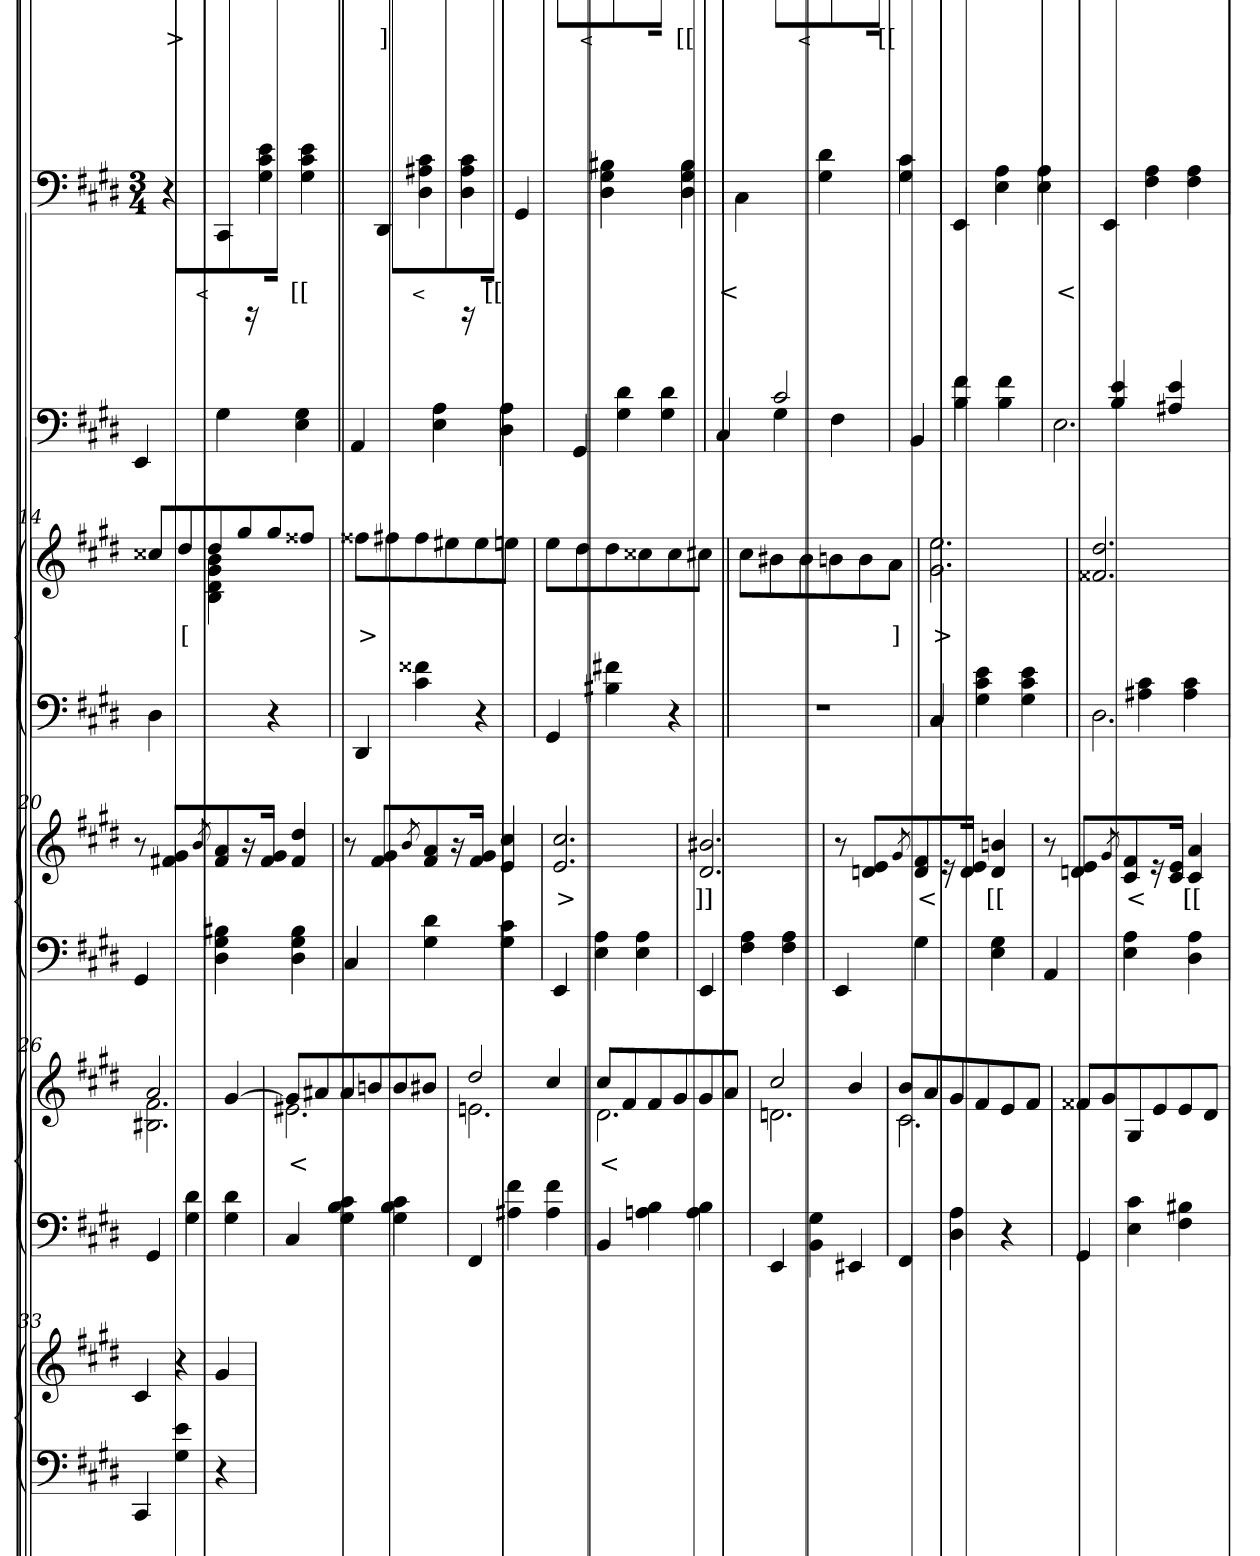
**kern	**kern	**text
*part2	*part1	*part1
*staff2	*staff1	*staff1
*clefF4	*clefG2	*
*k[f#c#g#d#]	*k[f#c#g#d#]	*
*M3/4	*M3/4	*
=1	=1	=1
4r	[4g#	>
=2	=2	=2
4CC#	2.ee 2.g#]	.
4e 4c# 4G#	.	.
4e 4c# 4G#	.	.
=3	=3	=3
4DD#	2.dd# 2.f##X	]
4c# 4A#X 4D#	.	.
4c# 4A# 4D#	.	.
=4	=4	=4
4GG#	8r	.
.	8g# 8f#XL	.
.	8qb/	<
4B#X 4G# 4D#	8a 8f#	.
.	16r	.
.	16g# 16f#Jk	.
4B# 4G# 4D#	4dd# 4f#	[[
=5	=5	=5
4C#\	8r	.
.	8g# 8f#L	.
.	8qb/	<
4d# 4G#	8a 8f#	.
.	16r	.
.	16g# 16f#Jk	.
4c# 4G#	4cc# 4e	[[
=6	=6	=6
4EE	2.cc# 2.e	.
4A 4E	.	.
4A 4E	.	.
=7	=7	=7
4EE	2.b#X 2.d#	.
4A 4F#	.	.
4A 4F#	.	.
=8	=8	=8
4EE	8r	.
.	8e 8dnL	.
.	8qg#/	<
4G#	8f# 8d	.
.	16r	.
.	16e 16dJk	.
4G# 4E	4bn 4d	[[
=9	=9	=9
4AA	8r	.
.	8e 8dnL	.
.	8qg#/	<
4A 4E	8f# 8c#	.
.	16r	.
.	16e 16c#Jk	.
4A 4D#	4a 4c#	[[
=10	=10	=10
*	*^	*
4GG#	2a	2.fn 2.B#X	.
4d# 4G#	.	.	.
4d# 4G#	[4g#	.	.
=11	=11	=11	=11
*^	*	*	*
4C#	4ryy	8g#L]	2.e	<
.	.	8g#	.	.
2c#	4G#	8g#	.	.
.	.	8a	.	.
.	4F#	8a	.	.
.	.	8a#XJ	.	.
*v	*v	*	*	*
=12	=12	=12	=12
4BB	2cc#	2.an 2.d#	.
4f# 4B	.	.	.
4f# 4B	[4b	.	.
=13	=13	=13	=13
*^	*	*	*
4ryy	2.E	8bL]	2g#	<
.	.	8b	.	.
4e 4B	.	8b	.	.
.	.	8cc#	.	.
4e 4A#X	.	8cc#	4g#	.
.	.	8cc##XJ	.	.
*v	*v	*	*	*
=14	=14	=14	=14
4D#	8cc##X/L	4ryy	.
.	8dd#	.	[
4ryy	8dd#	4b 4g# 4d# 4B	.
.	8gg#	.	.
4r	8gg#	4ryy	.
.	8ff##XJ	.	.
*	*v	*v	*
=15	=15	=15
4DD#	8ff##XL	>
.	8ff#X	.
4f##X 4c#	8ff#	.
.	8ee#X	.
4r	8ee#	.
.	8eenJ	.
=16	=16	=16
4GG#	8eeL	.
.	8dd#	.
4f#X 4B#X	8dd#	.
.	8cc##X	.
4r	8cc##	.
.	8cc#XJ	.
=17	=17	=17
2.r	8cc#L	.
.	8b#X	.
.	8b#	.
.	8bn	.
.	8b	.
.	8aJ	]
=18	=18	=18
4C#	2.ee 2.g#	>
4e 4c# 4G#	.	.
4e 4c# 4G#	.	.
=19	=19	=19
*^	*	*
4ryy	2.D#	2.dd# 2.f##X	.
4c# 4A#X\	.	.	.
4c# 4A#\	.	.	.
*v	*v	*	*
=20	=20	=20
4GG#	8r	.
.	8g# 8f#XL	.
.	8qb/	.
4B#X 4G# 4D#	8a 8f#	.
.	16r	.
.	16g# 16f#Jk	.
4B# 4G# 4D#	4dd# 4f#	.
=21	=21	=21
4C#	8r	.
.	8g# 8f#L	.
.	8qb/	.
4d# 4G#	8a 8f#	.
.	16r	.
.	16g# 16f#Jk	.
4c# 4G#	4cc# 4e	.
=22	=22	=22
4EE	2.cc# 2.e	>
4A 4E	.	.
4A 4E	.	.
=23	=23	=23
4EE	2.b#X 2.d#	]]
4A 4F#	.	.
4A 4F#	.	.
=24	=24	=24
4EE	8r	.
.	8e 8dnL	.
.	8qg#/	.
4G#	8f# 8d	<
.	16r	.
.	16e 16dJk	.
4G# 4E	4bn 4d	[[
=25	=25	=25
4AA	8r	.
.	8e 8dnL	.
.	8qg#/	.
4A 4E	8f# 8c#	<
.	16r	.
.	16e 16c#Jk	.
4A 4D#	4a 4c#	[[
=26	=26	=26
*	*^	*
4GG#	2a	2.f# 2.B#X	.
4d# 4G#	.	.	.
4d# 4G#	[4g#	.	.
=27	=27	=27	=27
4C#	8g#L]	2.e#X	<
.	8a#X	.	.
4c# 4B 4G#	8a#	.	.
.	8bn	.	.
4c# 4B 4G#	8b	.	.
.	8b#XJ	.	.
=28	=28	=28	=28
4FF#	2dd#	2.en	.
4f# 4A#X	.	.	.
4f# 4A#	4cc#	.	.
=29	=29	=29	=29
4BB	8cc#L	2.d#	<
.	8f#	.	.
4B 4An	8f#	.	.
.	8g#	.	.
4B 4A	8g#	.	.
.	8aJ	.	.
=30	=30	=30	=30
4EE	2cc#	2.dn	.
4G# 4BB	.	.	.
4EE#X	4b	.	.
=31	=31	=31	=31
4FF#	8bL	2.c#	.
.	8a	.	.
4A 4D#	8g#	.	.
.	8f#	.	.
4r	8e	.	.
.	8f#J	.	.
*	*v	*v	*
=32	=32	=32
4GG#	8f##XL	.
.	8g#	.
4c# 4E	8G#	.
.	8e	.
4B#X 4F#	8e	.
.	8d#J	.
=33	=33	=33
4CC#	4c#	.
4e 4G#	4r	.
4r	4g#	.
=	=	=
*-	*-	*-
